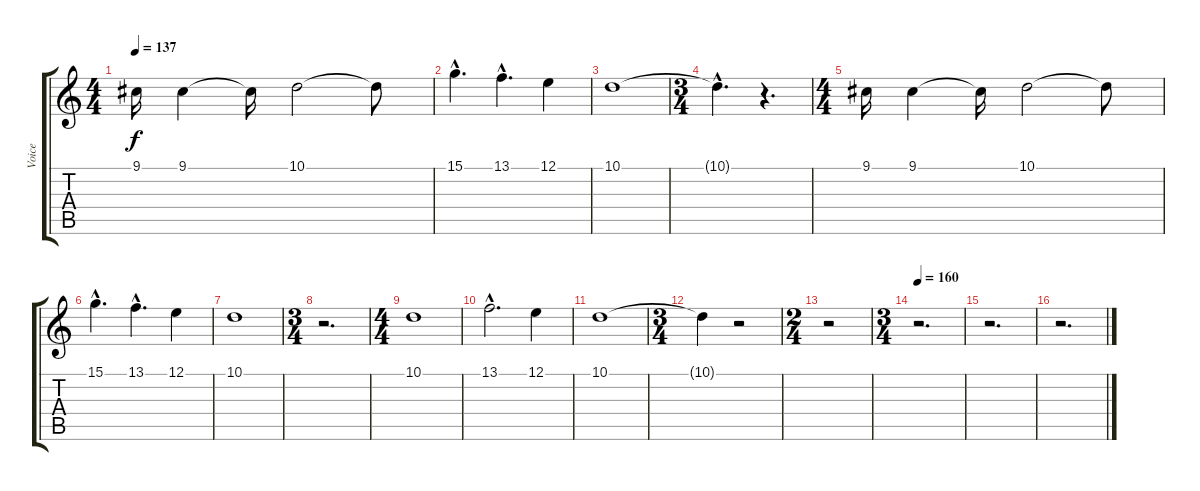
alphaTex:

\track ("Voice" "Voice") {instrument churchorgan}
\staff {score tabs}
\tuning (E4 B3 G3 D3 A2 E2) {hide}
\ts (4 4)
\tempo 137
\clef g2
\ks c
9.1.16{dy f} 9.1.4 9.1{t}.16 10.1.2 10.1{t}.8 |
15.1{hac}.4{d} 13.1{hac}.4{d} 12.1.4 |
10.1.1 |
\ts (3 4)
10.1{hac t}.4{d} r.4{d} |
\ts (4 4)
9.1.16 9.1.4 9.1{t}.16 10.1.2 10.1{t}.8 |
15.1{hac}.4{d} 13.1{hac}.4{d} 12.1.4 |
10.1.1 |
\ts (3 4)
r.2{d} |
\ts (4 4)
10.1.1 |
13.1{hac}.2{d} 12.1.4 |
10.1.1 |
\ts (3 4)
10.1{t}.4 r.2 |
\ts (2 4)
r.2 |
\ts (3 4)
\tempo 160
r.2{d} |
r.2{d} |
r.2{d}
